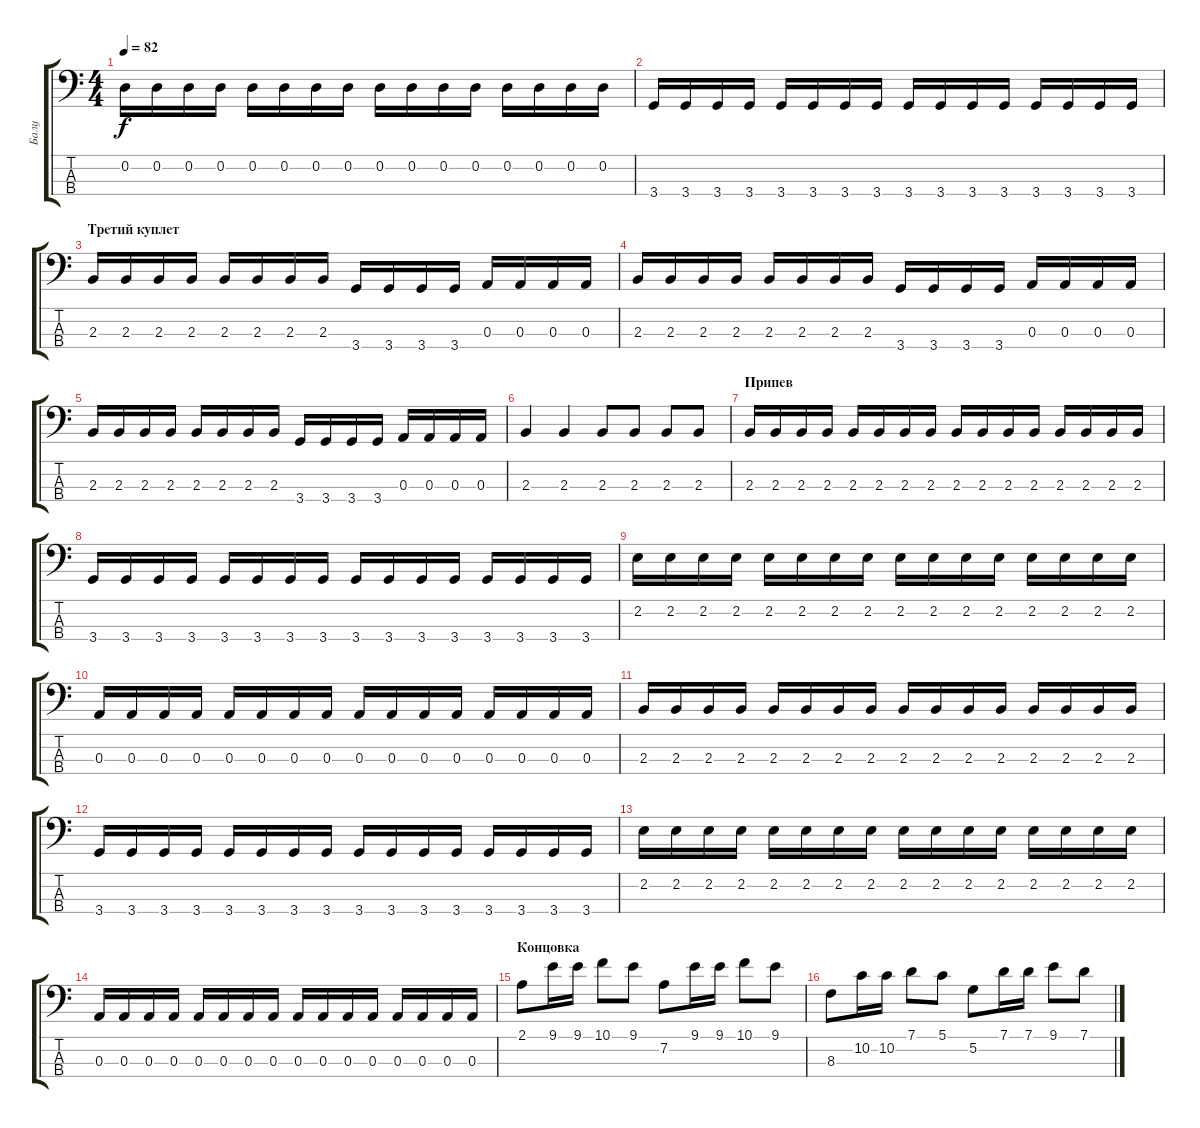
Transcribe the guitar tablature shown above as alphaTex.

\track ("Балу" "Балу") {instrument electricbasspick}
\staff {score tabs}
\tuning (G2 D2 A1 E1) {hide}
\ts (4 4)
\tempo 82
\clef f4
\ks c
0.2.16{dy f} 0.2.16 0.2.16 0.2.16 0.2.16 0.2.16 0.2.16 0.2.16 0.2.16 0.2.16 0.2.16 0.2.16 0.2.16 0.2.16 0.2.16 0.2.16 |
3.4.16 3.4.16 3.4.16 3.4.16 3.4.16 3.4.16 3.4.16 3.4.16 3.4.16 3.4.16 3.4.16 3.4.16 3.4.16 3.4.16 3.4.16 3.4.16 |
\section ("" "Третий куплет")
2.3.16 2.3.16 2.3.16 2.3.16 2.3.16 2.3.16 2.3.16 2.3.16 3.4.16 3.4.16 3.4.16 3.4.16 0.3.16 0.3.16 0.3.16 0.3.16 |
2.3.16 2.3.16 2.3.16 2.3.16 2.3.16 2.3.16 2.3.16 2.3.16 3.4.16 3.4.16 3.4.16 3.4.16 0.3.16 0.3.16 0.3.16 0.3.16 |
2.3.16 2.3.16 2.3.16 2.3.16 2.3.16 2.3.16 2.3.16 2.3.16 3.4.16 3.4.16 3.4.16 3.4.16 0.3.16 0.3.16 0.3.16 0.3.16 |
2.3.4 2.3.4 2.3.8 2.3.8 2.3.8 2.3.8 |
\section ("" "Припев")
2.3.16 2.3.16 2.3.16 2.3.16 2.3.16 2.3.16 2.3.16 2.3.16 2.3.16 2.3.16 2.3.16 2.3.16 2.3.16 2.3.16 2.3.16 2.3.16 |
3.4.16 3.4.16 3.4.16 3.4.16 3.4.16 3.4.16 3.4.16 3.4.16 3.4.16 3.4.16 3.4.16 3.4.16 3.4.16 3.4.16 3.4.16 3.4.16 |
2.2.16 2.2.16 2.2.16 2.2.16 2.2.16 2.2.16 2.2.16 2.2.16 2.2.16 2.2.16 2.2.16 2.2.16 2.2.16 2.2.16 2.2.16 2.2.16 |
0.3.16 0.3.16 0.3.16 0.3.16 0.3.16 0.3.16 0.3.16 0.3.16 0.3.16 0.3.16 0.3.16 0.3.16 0.3.16 0.3.16 0.3.16 0.3.16 |
2.3.16 2.3.16 2.3.16 2.3.16 2.3.16 2.3.16 2.3.16 2.3.16 2.3.16 2.3.16 2.3.16 2.3.16 2.3.16 2.3.16 2.3.16 2.3.16 |
3.4.16 3.4.16 3.4.16 3.4.16 3.4.16 3.4.16 3.4.16 3.4.16 3.4.16 3.4.16 3.4.16 3.4.16 3.4.16 3.4.16 3.4.16 3.4.16 |
2.2.16 2.2.16 2.2.16 2.2.16 2.2.16 2.2.16 2.2.16 2.2.16 2.2.16 2.2.16 2.2.16 2.2.16 2.2.16 2.2.16 2.2.16 2.2.16 |
0.3.16 0.3.16 0.3.16 0.3.16 0.3.16 0.3.16 0.3.16 0.3.16 0.3.16 0.3.16 0.3.16 0.3.16 0.3.16 0.3.16 0.3.16 0.3.16 |
\section ("" "Концовка")
2.1.8 9.1.16 9.1.16 10.1.8 9.1.8 7.2.8 9.1.16 9.1.16 10.1.8 9.1.8 |
8.3.8 10.2.16 10.2.16 7.1.8 5.1.8 5.2.8 7.1.16 7.1.16 9.1.8 7.1.8
